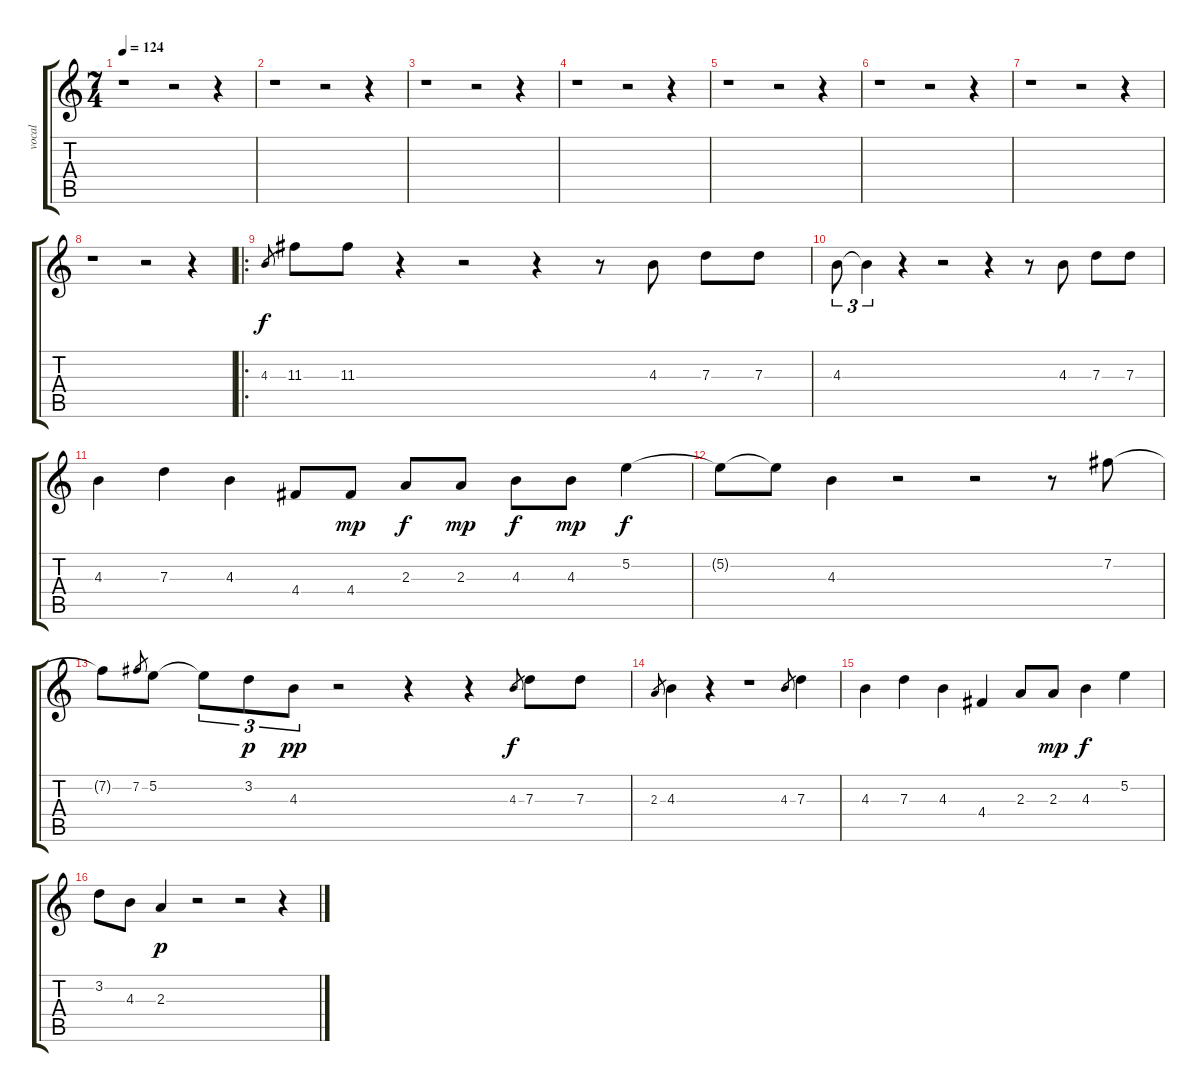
\track ("vocal" "vocal") {instrument acousticguitarnylon}
\staff {score tabs}
\tuning (E4 B3 G3 D3 A2 E2) {hide}
\ts (7 4)
\tempo 124
\clef g2
\ks c
r.1{dy f instrument acousticguitarnylon} r.2 r.4 |
r.1 r.2 r.4 |
r.1 r.2 r.4 |
r.1 r.2 r.4 |
r.1 r.2 r.4 |
r.1 r.2 r.4 |
r.1 r.2 r.4 |
r.1 r.2 r.4 |
\ro
4.3.8{gr} 11.3.8 11.3.8 r.4 r.2 r.4 r.8 4.3.8 7.3.8 7.3.8 |
4.3.8{tu (3 2)} 4.3{t}.4{tu (3 2)} r.4 r.2 r.4 r.8 4.3.8 7.3.8 7.3.8 |
4.3.4 7.3.4 4.3.4 4.4.8 4.4.8{dy mp} 2.3.8{dy f} 2.3.8{dy mp} 4.3.8{dy f} 4.3.8{dy mp} 5.2.4{dy f} |
5.2{t}.8 5.2{t}.8 4.3.4 r.2 r.2 r.8 7.2.8 |
7.2{t}.8 7.2.8{gr} 5.2.8 5.2{t}.8{tu (3 2)} 3.2.8{tu (3 2) dy p} 4.3.8{tu (3 2) dy pp} r.2 r.4 r.4 4.3.8{gr dy f} 7.3.8 7.3.8 |
2.3.8{gr} 4.3.4 r.4 r.1 4.3.8{gr} 7.3.4 |
4.3.4 7.3.4 4.3.4 4.4.4 2.3.8 2.3.8{dy mp} 4.3.4{dy f} 5.2.4 |
3.2.8 4.3.8 2.3.4{dy p} r.2 r.2 r.4
